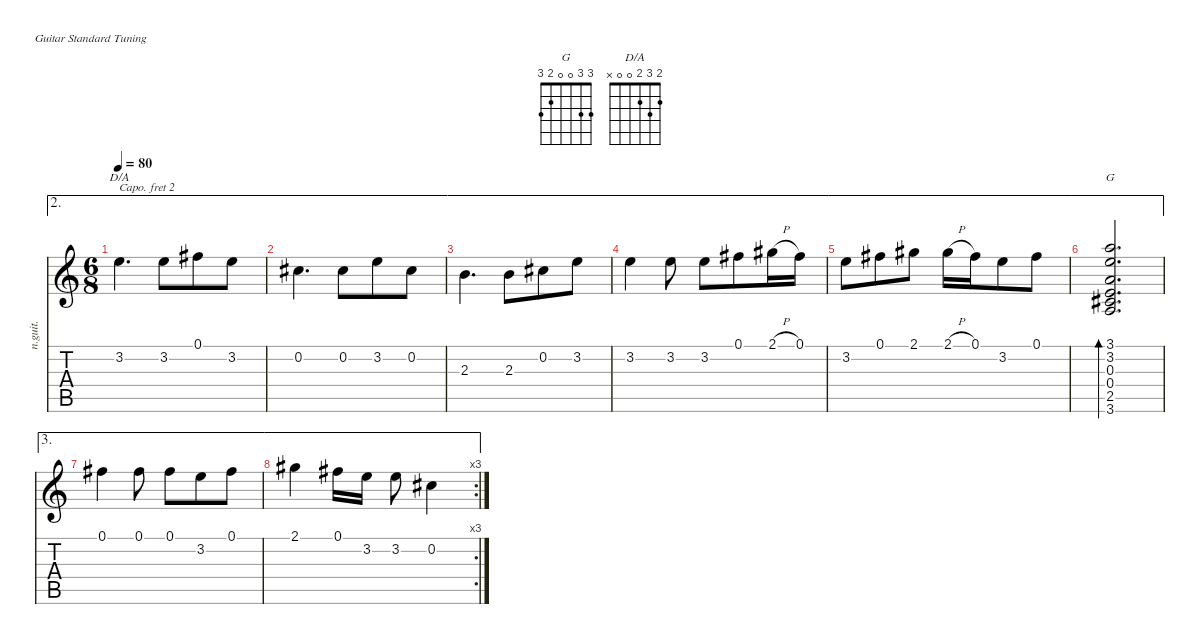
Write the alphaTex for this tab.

\defaultSystemsLayout 4
\hideDynamics
\bracketExtendMode nobrackets
\otherSystemsTrackNameOrientation horizontal
\track ("Melody" "n.guit.") {solo instrument acousticguitarnylon}
\staff {score tabs}
\capo 2
\tuning (E4 B3 G3 D3 A2 E2)
\chord ("G" 3 3 0 0 2 3)
\chord ("D/A" 2 3 2 0 0 x)
\ae 2
\ts (6 8)
\tempo 80
\clef g2
\ks c
3.2.4{d ch "D/A" dy mf beam Down} 3.2.8{beam Down} 0.1{acc #}.8{beam Down} 3.2.8{beam Down} |
\ae 2
0.2{acc #}.4{d beam Down} 0.2{acc #}.8{beam Down} 3.2.8{beam Down} 0.2{acc #}.8{beam Down} |
\ae 2
2.3.4{d beam Down} 2.3.8{beam Down} 0.2{acc #}.8{beam Down} 3.2.8{beam Down} |
\ae 2
3.2.4{beam Down} 3.2.8{beam Down} 3.2.8{beam Down} 0.1{acc #}.8{beam Down} 2.1{h acc #}.16{beam Down} 0.1{acc #}.16{beam Down} |
\ae 2
3.2.8{beam Down} 0.1{acc #}.8{beam Down} 2.1{acc #}.8{beam Down} 2.1{h acc #}.16{beam Down} 0.1{acc #}.16{beam Down} 3.2.8{beam Down} 0.1{acc #}.8{beam Down} |
\ae 2
(3.1 3.2 3.6 2.5{acc #} 0.4 0.3).2{d bd 120 ch "G" beam Up} |
\ae 3
0.1{acc #}.4{beam Down} 0.1{acc #}.8{beam Down} 0.1{acc #}.8{beam Down} 3.2.8{beam Down} 0.1{acc #}.8{beam Down} |
\ae 3
\rc 3
2.1{acc #}.4{beam Down} 0.1{acc #}.16{beam Down} 3.2.16{beam Down} 3.2.8{beam Down} 0.2{acc #}.4{beam Down}
